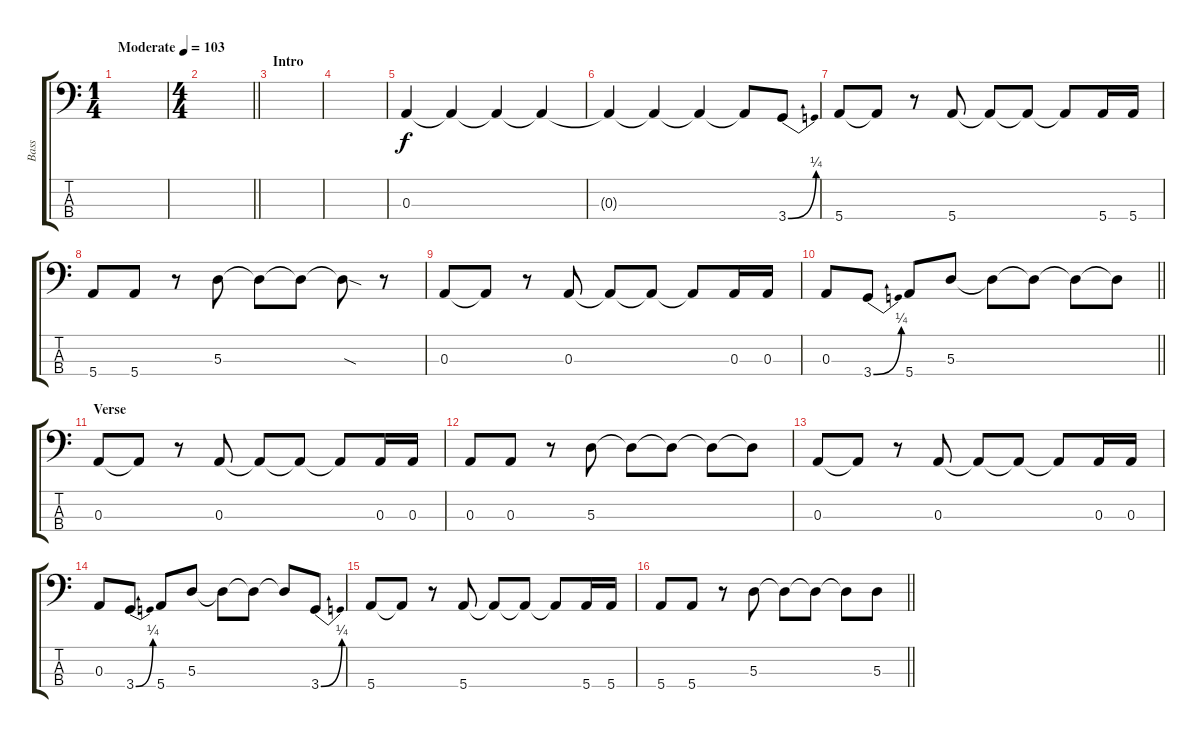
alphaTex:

\track ("Bass" "Bass") {instrument electricbassfinger}
\staff {score tabs}
\tuning (G2 D2 A1 E1) {hide}
\ts (1 4)
\tempo (103 "Moderate")
\clef f4
\ks c
|
\ts (4 4)
\barLineRight lightlight
|
\section ("" "Intro")
|
|
0.3.4 0.3{t}.4 0.3{t}.4 0.3{t}.4 |
0.3{t}.4 0.3{t}.4 0.3{t}.4 0.3{t}.8 3.4{be (bend 0 0 60 1)}.8 |
5.4.8 5.4{t}.8 r.8 5.4.8 5.4{t}.8 5.4{t}.8 5.4{t}.8 5.4.16 5.4.16 |
5.4.8 5.4.8 r.8 5.3.8 5.3{t}.8 5.3{t}.8 5.3{sod t}.8 r.8 |
0.3.8 0.3{t}.8 r.8 0.3.8 0.3{t}.8 0.3{t}.8 0.3{t}.8 0.3.16 0.3.16 |
\barLineRight lightlight
0.3.8 3.4{be (bend 0 0 60 1)}.8 5.4.8 5.3.8 5.3{t}.8 5.3{t}.8 5.3{t}.8 5.3{t}.8 |
\section ("" "Verse")
0.3.8 0.3{t}.8 r.8 0.3.8 0.3{t}.8 0.3{t}.8 0.3{t}.8 0.3.16 0.3.16 |
0.3.8 0.3.8 r.8 5.3.8 5.3{t}.8 5.3{t}.8 5.3{t}.8 5.3{t}.8 |
0.3.8 0.3{t}.8 r.8 0.3.8 0.3{t}.8 0.3{t}.8 0.3{t}.8 0.3.16 0.3.16 |
0.3.8 3.4{be (bend 0 0 60 1)}.8 5.4.8 5.3.8 5.3{t}.8 5.3{t}.8 5.3{t}.8 3.4{be (bend 0 0 60 1)}.8 |
5.4.8 5.4{t}.8 r.8 5.4.8 5.4{t}.8 5.4{t}.8 5.4{t}.8 5.4.16 5.4.16 |
\barLineRight lightlight
5.4.8 5.4.8 r.8 5.3.8 5.3{t}.8 5.3{t}.8 5.3{t}.8 5.3{sl}.8
